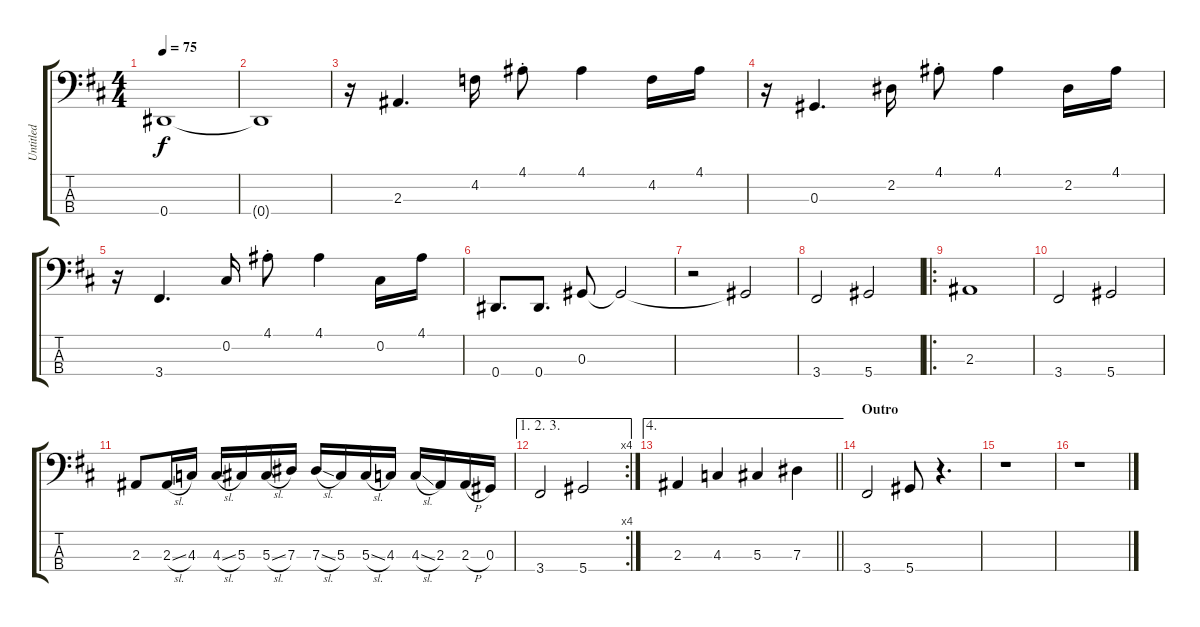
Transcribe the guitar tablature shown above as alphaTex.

\track ("Untitled" "Untitled") {instrument electricbassfinger}
\staff {score tabs}
\tuning (Gb2 Db2 Ab1 Eb1) {hide}
\ts (4 4)
\tempo 75
\clef f4
\ks d
0.4.1{dy f} |
0.4{t}.1 |
r.16 2.3.4{d} 4.2.16 4.1{st}.8 4.1.4 4.2.16 4.1.16 |
r.16 0.3.4{d} 2.2.16 4.1{st}.8 4.1.4 2.2.16 4.1.16 |
r.16 3.4.4{d} 0.2.16 4.1{st}.8 4.1.4 0.2.16 4.1.16 |
0.4.8{d} 0.4.8{d} 0.3.8 0.3{t}.2 |
r.2 0.3{t}.2 |
3.4.2 5.4.2 |
\ro
2.3.1 |
3.4.2 5.4.2 |
2.3.8 2.3{sl}.16 4.3.16 4.3{sl}.16 5.3.16 5.3{sl}.16 7.3.16 7.3{sl}.16 5.3.16 5.3{sl}.16 4.3.16 4.3{sl}.16 2.3.16 2.3{h}.16 0.3.16 |
\ae (1 2 3)
\rc 4
3.4.2 5.4.2 |
\ae 4
\barLineRight lightlight
2.3.4 4.3.4 5.3.4 7.3.4 |
\section ("" "Outro")
3.4.2 5.4.8 r.4{d} |
r.1 |
r.1
